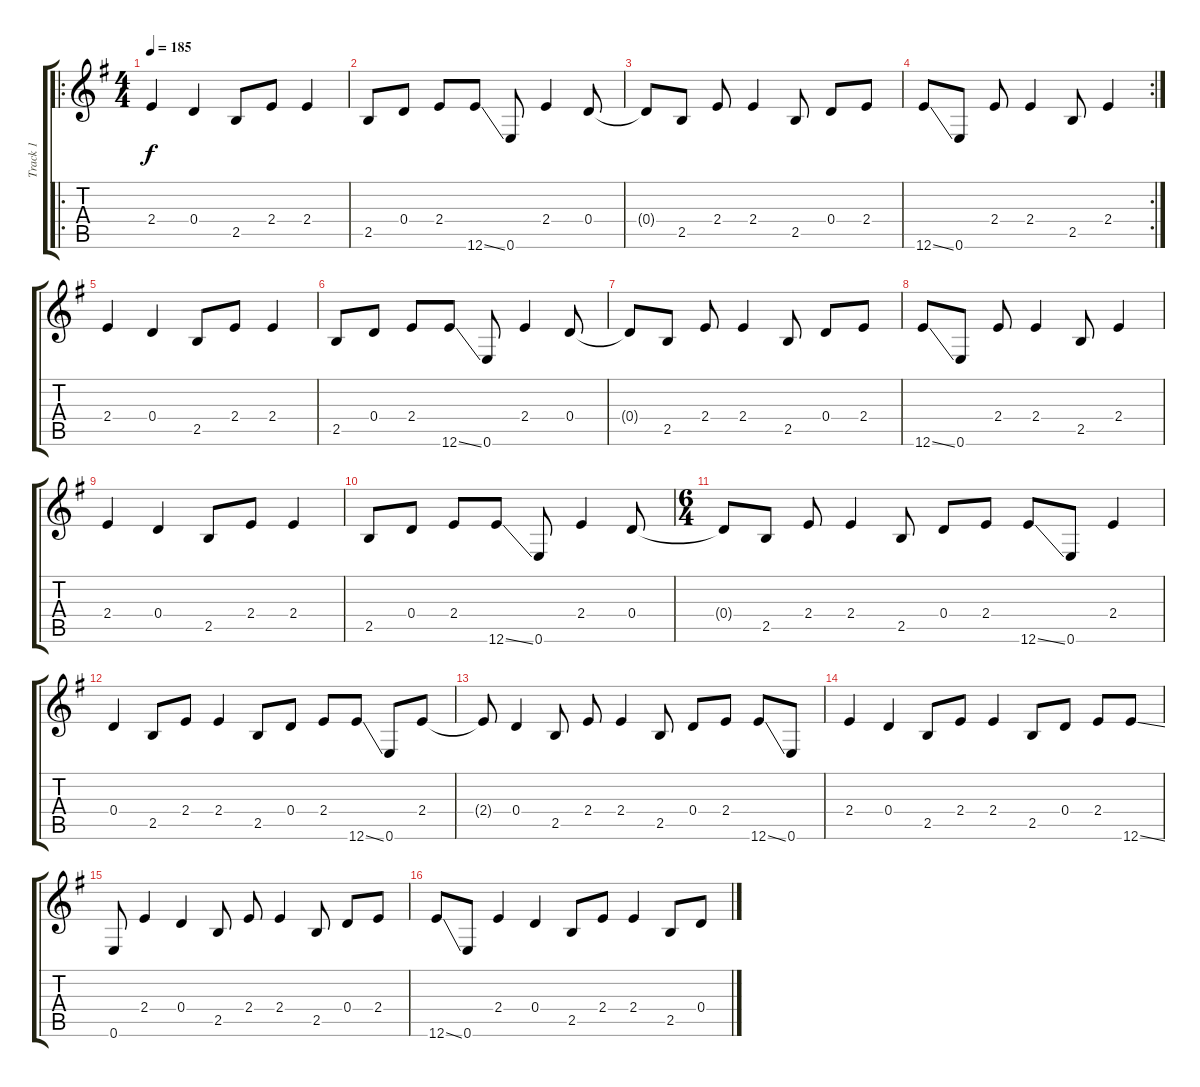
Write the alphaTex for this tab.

\track ("Track 1" "Track 1") {instrument distortionguitar}
\staff {score tabs}
\tuning (E4 B3 G3 D3 A2 E2) {hide}
\ro
\ts (4 4)
\tempo 185
\clef g2
\ks g
2.4.4{dy f} 0.4.4 2.5.8 2.4.8 2.4.4 |
2.5.8 0.4.8 2.4.8 12.6{ss}.8 0.6.8 2.4.4 0.4.8 |
0.4{t}.8 2.5.8 2.4.8 2.4.4 2.5.8 0.4.8 2.4.8 |
\rc 2
12.6{ss}.8 0.6.8 2.4.8 2.4.4 2.5.8 2.4.4 |
2.4.4 0.4.4 2.5.8 2.4.8 2.4.4 |
2.5.8 0.4.8 2.4.8 12.6{ss}.8 0.6.8 2.4.4 0.4.8 |
0.4{t}.8 2.5.8 2.4.8 2.4.4 2.5.8 0.4.8 2.4.8 |
12.6{ss}.8 0.6.8 2.4.8 2.4.4 2.5.8 2.4.4 |
2.4.4 0.4.4 2.5.8 2.4.8 2.4.4 |
2.5.8 0.4.8 2.4.8 12.6{ss}.8 0.6.8 2.4.4 0.4.8 |
\ts (6 4)
0.4{t}.8 2.5.8 2.4.8 2.4.4 2.5.8 0.4.8 2.4.8 12.6{ss}.8 0.6.8 2.4.4 |
0.4.4 2.5.8 2.4.8 2.4.4 2.5.8 0.4.8 2.4.8 12.6{ss}.8 0.6.8 2.4.8 |
2.4{t}.8 0.4.4 2.5.8 2.4.8 2.4.4 2.5.8 0.4.8 2.4.8 12.6{ss}.8 0.6.8 |
2.4.4 0.4.4 2.5.8 2.4.8 2.4.4 2.5.8 0.4.8 2.4.8 12.6{ss}.8 |
0.6.8 2.4.4 0.4.4 2.5.8 2.4.8 2.4.4 2.5.8 0.4.8 2.4.8 |
12.6{ss}.8 0.6.8 2.4.4 0.4.4 2.5.8 2.4.8 2.4.4 2.5.8 0.4.8
